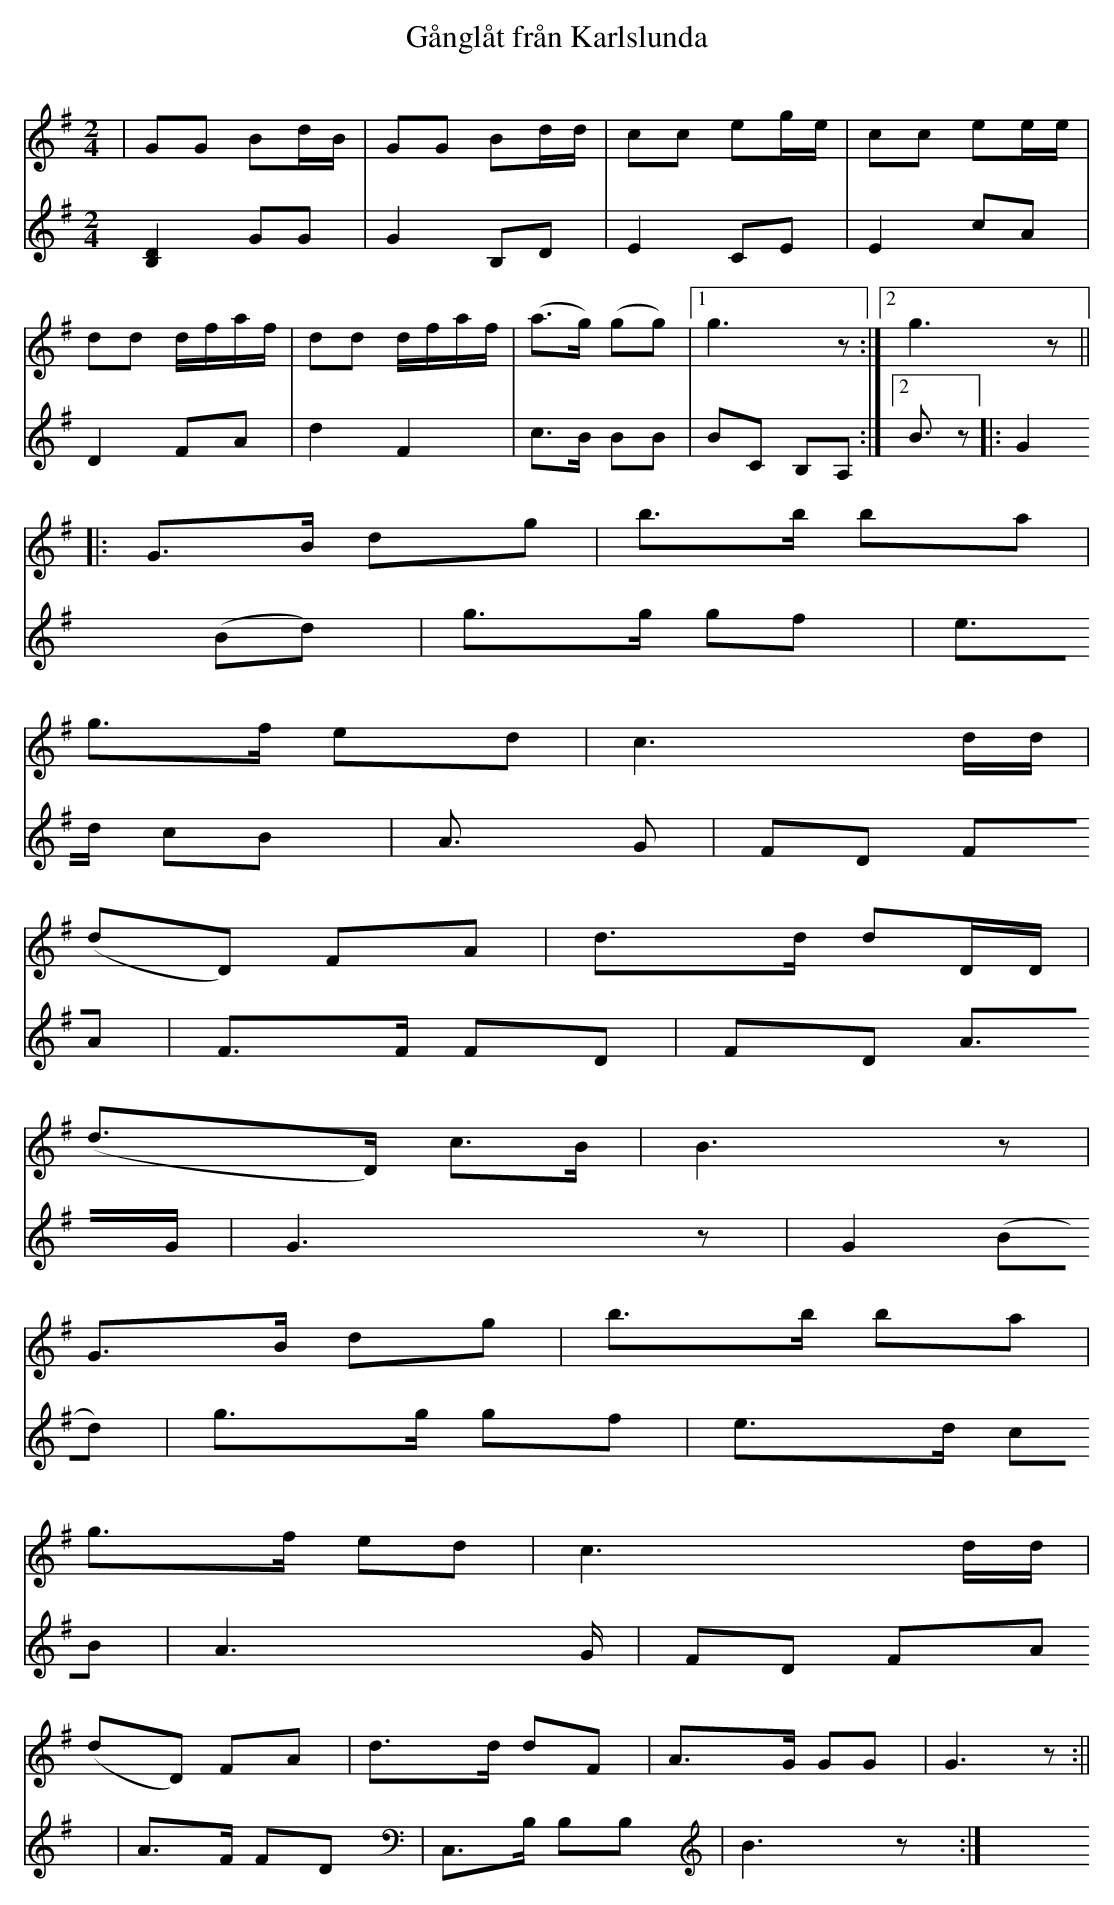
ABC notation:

X:1
T: Gånglåt från Karlslunda
M: 2/4
L: 1/8
Q:
K:G % 1 sharps
|GG Bd/2B/2|GG Bd/2d/2|cc eg/2e/2|cc ee/2e/2|
dd d/2f/2a/2f/2|dd d/2f/2a/2f/2|(a3/2g/2) (gg)|1g3 z:|2g3 z||:
G3/2B/2 dg|b3/2b/2 ba|
g3/2f/2 ed|c3 d/2d/2|
(dD) FA|d3/2d/2 dD/2D/2|
(d3/2D/2) c3/2B/2| B3 z|
G3/2B/2 dg|b3/2b/2 ba|
g3/2f/2 ed|c3 d/2d/2|
(dD) FA|d3/2d/2 dF|A3/2G/2 GG|G3 z :||
V:2
[D2B,2] GG|
G2 B,D|
E2 CE|
E2 cA|
D2 FA|
d2 F2|
c3/2B/2 BB|
1BC B,A,:|2B3/2 z||:
G2 (Bd)|
g3/2g/2 gf|
e3/2d/2 cB|
A3/2 G|
FD FA|
F3/2F/2 FD|
FD A3/2G/2|
G3 z|
G2 (Bd)|
g3/2g/2 gf|
e3/2d/2 cB|
A3 G/2|
FD FA|
A3/2F/2 FD|
C,3/2B,/2 B,B,|
B3 z:|
